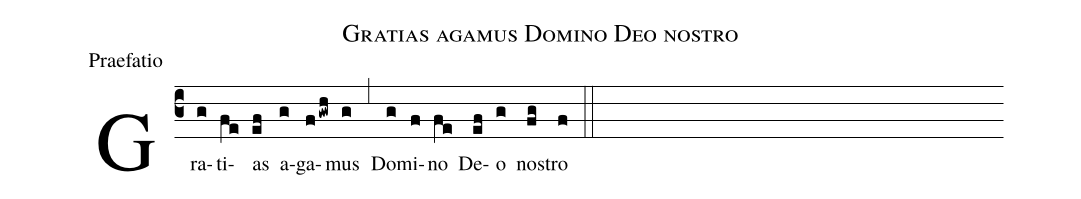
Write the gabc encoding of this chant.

name:Gratias agamus Domino Deo nostro;
office-part:Praefatio;
%%
(c3) Gra(g)ti(fe)as(ef) a(g)ga(fgwh)mus(g) (;5) Do(g)mi(f)no(fe) De(ef)o(g) nos(fg)tro(f) (::)

